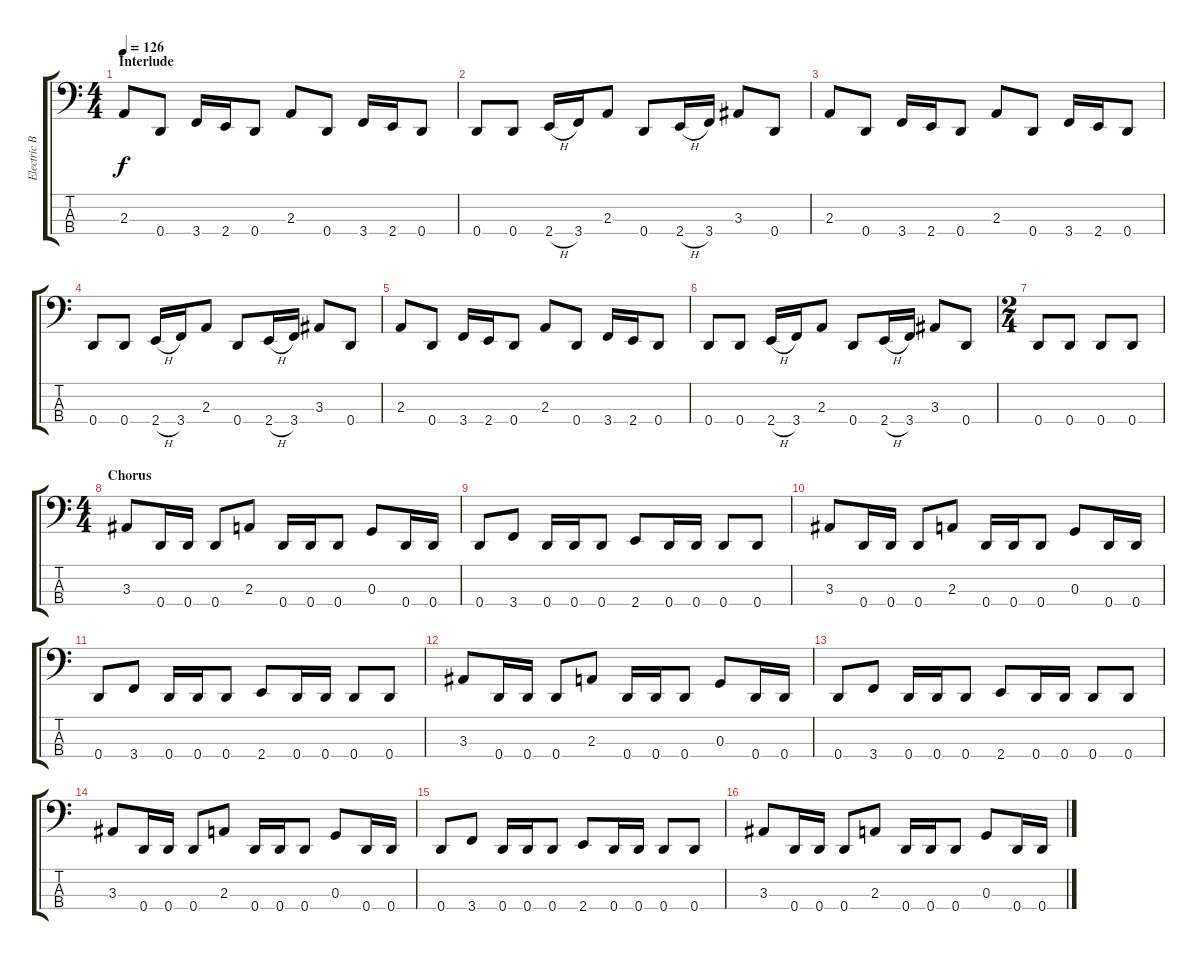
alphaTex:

\track ("Electric Bass" "Electric B") {instrument electricbassfinger}
\staff {score tabs}
\tuning (F2 C2 G1 D1) {hide}
\ts (4 4)
\section ("" "Interlude")
\tempo 126
\clef f4
\ks c
2.3.8{dy f} 0.4.8 3.4.16 2.4.16 0.4.8 2.3.8 0.4.8 3.4.16 2.4.16 0.4.8 |
0.4.8 0.4.8 2.4{h}.16 3.4.16 2.3.8 0.4.8 2.4{h}.16 3.4.16 3.3.8 0.4.8 |
2.3.8 0.4.8 3.4.16 2.4.16 0.4.8 2.3.8 0.4.8 3.4.16 2.4.16 0.4.8 |
0.4.8 0.4.8 2.4{h}.16 3.4.16 2.3.8 0.4.8 2.4{h}.16 3.4.16 3.3.8 0.4.8 |
2.3.8 0.4.8 3.4.16 2.4.16 0.4.8 2.3.8 0.4.8 3.4.16 2.4.16 0.4.8 |
0.4.8 0.4.8 2.4{h}.16 3.4.16 2.3.8 0.4.8 2.4{h}.16 3.4.16 3.3.8 0.4.8 |
\ts (2 4)
0.4.8 0.4.8 0.4.8 0.4.8 |
\ts (4 4)
\section ("" "Chorus")
3.3.8 0.4.16 0.4.16 0.4.8 2.3.8 0.4.16 0.4.16 0.4.8 0.3.8 0.4.16 0.4.16 |
0.4.8 3.4.8 0.4.16 0.4.16 0.4.8 2.4.8 0.4.16 0.4.16 0.4.8 0.4.8 |
3.3.8 0.4.16 0.4.16 0.4.8 2.3.8 0.4.16 0.4.16 0.4.8 0.3.8 0.4.16 0.4.16 |
0.4.8 3.4.8 0.4.16 0.4.16 0.4.8 2.4.8 0.4.16 0.4.16 0.4.8 0.4.8 |
3.3.8 0.4.16 0.4.16 0.4.8 2.3.8 0.4.16 0.4.16 0.4.8 0.3.8 0.4.16 0.4.16 |
0.4.8 3.4.8 0.4.16 0.4.16 0.4.8 2.4.8 0.4.16 0.4.16 0.4.8 0.4.8 |
3.3.8 0.4.16 0.4.16 0.4.8 2.3.8 0.4.16 0.4.16 0.4.8 0.3.8 0.4.16 0.4.16 |
0.4.8 3.4.8 0.4.16 0.4.16 0.4.8 2.4.8 0.4.16 0.4.16 0.4.8 0.4.8 |
3.3.8 0.4.16 0.4.16 0.4.8 2.3.8 0.4.16 0.4.16 0.4.8 0.3.8 0.4.16 0.4.16
